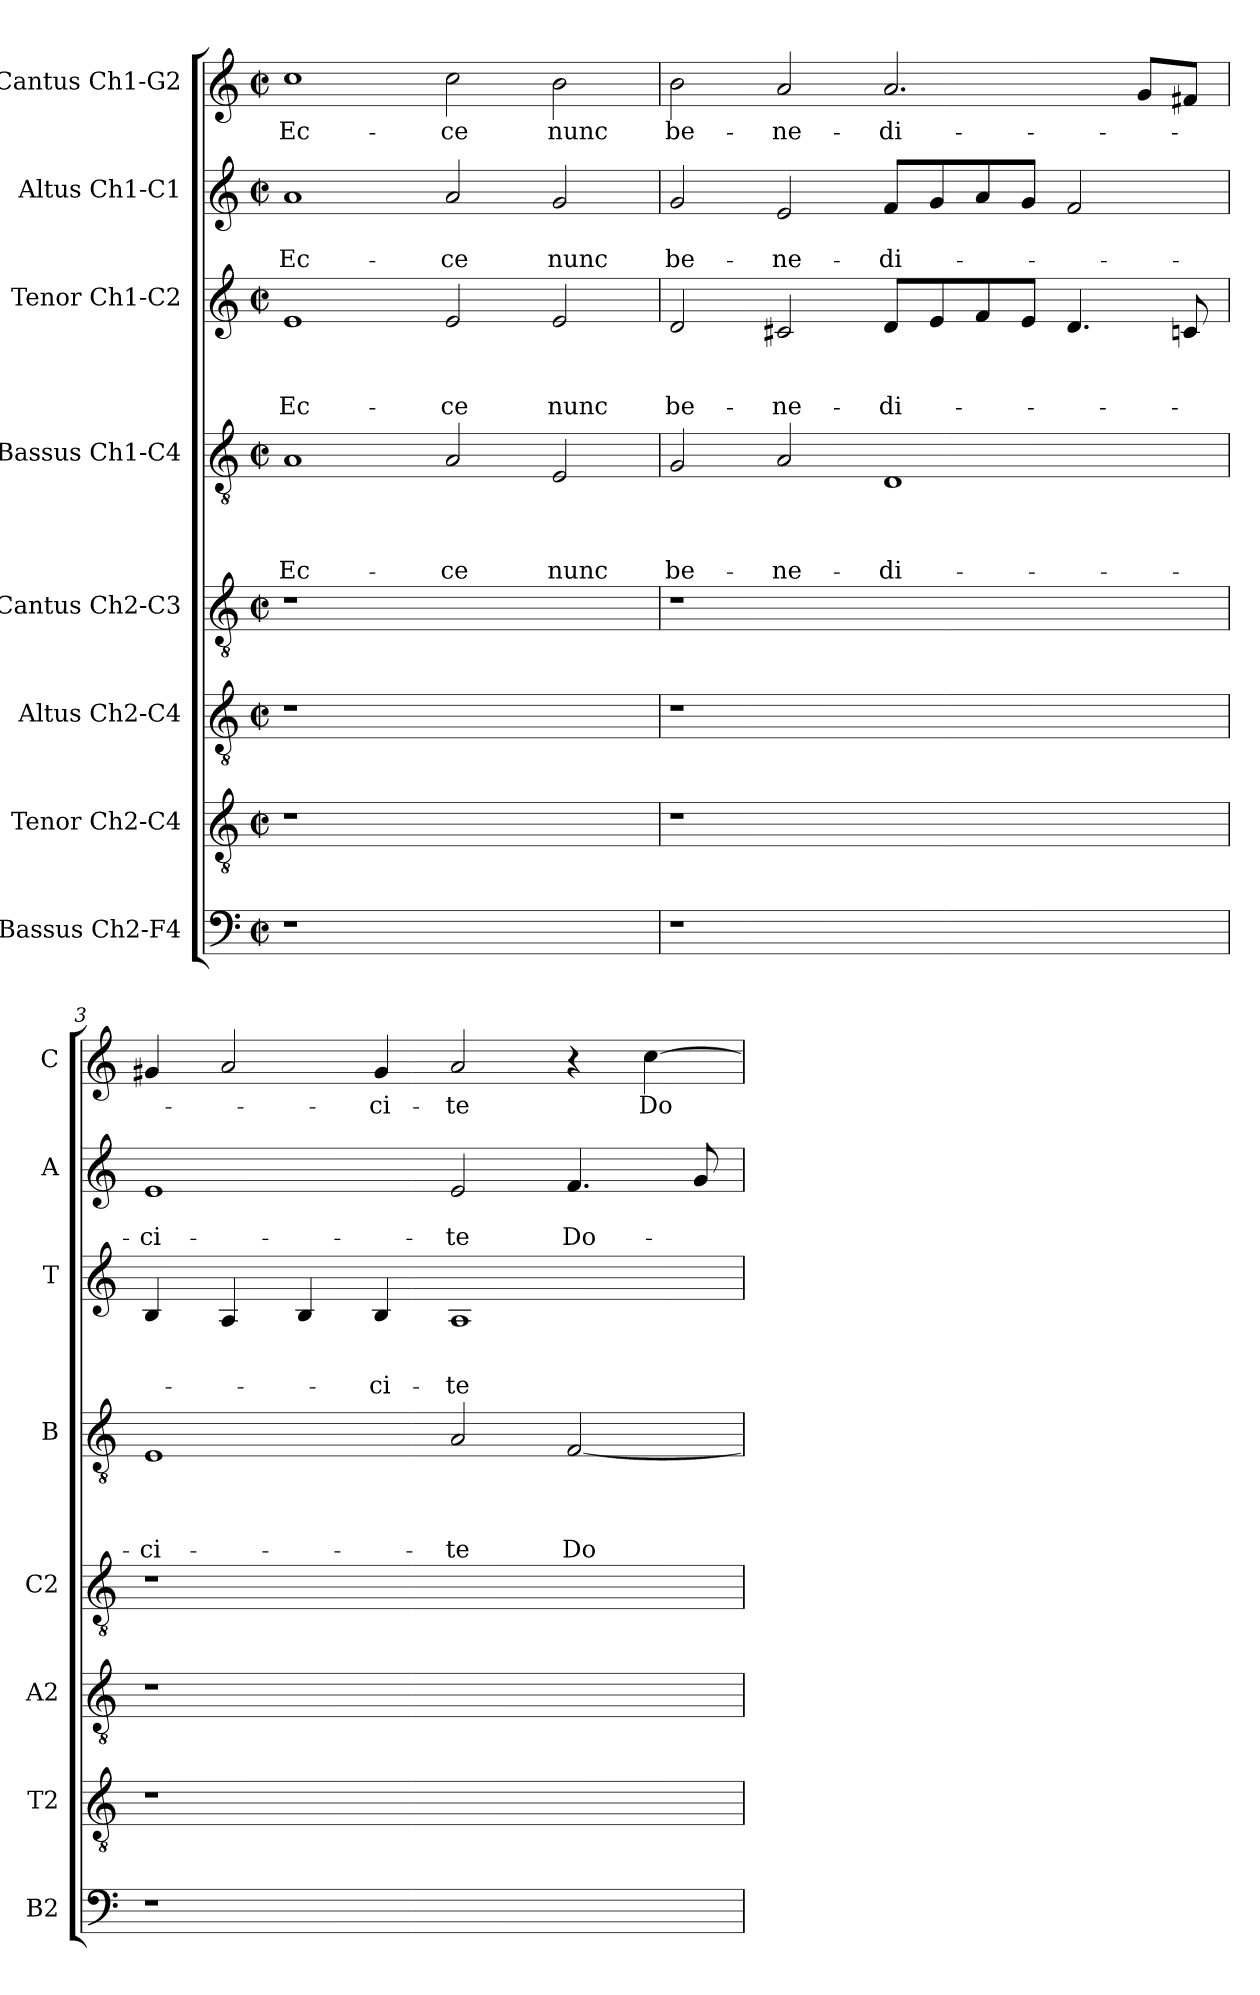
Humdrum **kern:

**kern	**kern	**kern	**kern	**kern	**text	**text	**text	**text	**kern	**text	**text	**text	**kern	**text	**text	**kern	**text
*part8	*part7	*part6	*part5	*part4	*part4	*part4	*part4	*part4	*part3	*part3	*part3	*part3	*part2	*part2	*part2	*part1	*part1
*staff8	*staff7	*staff6	*staff5	*staff4	*staff4	*staff4	*staff4	*staff4	*staff3	*staff3	*staff3	*staff3	*staff2	*staff2	*staff2	*staff1	*staff1
*I"Bassus Ch2-F4	*I"Tenor Ch2-C4	*I"Altus Ch2-C4	*I"Cantus Ch2-C3	*I"Bassus Ch1-C4	*	*	*	*	*I"Tenor Ch1-C2	*	*	*	*I"Altus Ch1-C1	*	*	*I"Cantus Ch1-G2	*
*I'B2	*I'T2	*I'A2	*I'C2	*I'B	*	*	*	*	*I'T	*	*	*	*I'A	*	*	*I'C	*
*clefF4	*clefGv2	*clefGv2	*clefGv2	*clefGv2	*	*	*	*	*clefG2	*	*	*	*clefG2	*	*	*clefG2	*
*k[]	*k[]	*k[]	*k[]	*k[]	*	*	*	*	*k[]	*	*	*	*k[]	*	*	*k[]	*
*C:	*C:	*C:	*C:	*C:	*	*	*	*	*C:	*	*	*	*C:	*	*	*C:	*
*M2/2	*M2/2	*M2/2	*M2/2	*M2/2	*	*	*	*	*M2/2	*	*	*	*M2/2	*	*	*M2/2	*
*met(c|)	*met(c|)	*met(c|)	*met(c|)	*met(c|)	*	*	*	*	*met(c|)	*	*	*	*met(c|)	*	*	*met(c|)	*
=1	=1	=1	=1	=1	=1	=1	=1	=1	=1	=1	=1	=1	=1	=1	=1	=1	=1
!	!	!	!	!	!	!	!	!LO:LY:b	!	!	!	!LO:LY:b	!	!	!LO:LY:b	!	!LO:LY:b
1r	1r	1r	1r	1A	.	.	.	Ec-	1e	.	.	Ec-	1a	.	Ec-	1cc	Ec-
!	!	!	!	!	!	!	!	!LO:LY:b	!	!	!	!LO:LY:b	!	!	!LO:LY:b	!	!LO:LY:b
1ryy	1ryy	1ryy	1ryy	2A/	.	.	.	-ce	2e/	.	.	-ce	2a/	.	-ce	2cc\	-ce
!	!	!	!	!	!	!	!	!LO:LY:b	!	!	!	!LO:LY:b	!	!	!LO:LY:b	!	!LO:LY:b
.	.	.	.	2E/	.	.	.	nunc	2e/	.	.	nunc	2g/	.	nunc	2b\	nunc
=2	=2	=2	=2	=2	=2	=2	=2	=2	=2	=2	=2	=2	=2	=2	=2	=2	=2
!	!	!	!	!	!	!	!	!LO:LY:b	!	!	!	!LO:LY:b	!	!	!LO:LY:b	!	!LO:LY:b
1r	1r	1r	1r	2G/	.	.	.	be-	2d/	.	.	be-	2g/	.	be-	2b\	be-
!	!	!	!	!	!	!	!	!LO:LY:b	!	!	!	!LO:LY:b	!	!	!LO:LY:b	!	!LO:LY:b
.	.	.	.	2A/	.	.	.	-ne-	2c#X/	.	.	-ne-	2e/	.	-ne-	2a/	-ne-
!	!	!	!	!	!	!	!	!LO:LY:b	!	!	!	!LO:LY:b	!	!	!LO:LY:b	!	!LO:LY:b
1ryy	1ryy	1ryy	1ryy	1D	.	.	.	-di-	8d/L	.	.	-di-	8f/L	.	-di-	2.a/	-di-
.	.	.	.	.	.	.	.	.	8e/	.	.	.	8g/	.	.	.	.
.	.	.	.	.	.	.	.	.	8f/	.	.	.	8a/	.	.	.	.
.	.	.	.	.	.	.	.	.	8e/J	.	.	.	8g/J	.	.	.	.
.	.	.	.	.	.	.	.	.	4.d/	.	.	.	2f/	.	.	.	.
.	.	.	.	.	.	.	.	.	.	.	.	.	.	.	.	8g/L	.
.	.	.	.	.	.	.	.	.	8cn/	.	.	.	.	.	.	8f#X/J	.
=3	=3	=3	=3	=3	=3	=3	=3	=3	=3	=3	=3	=3	=3	=3	=3	=3	=3
!	!	!	!	!	!	!	!	!LO:LY:b	!	!	!	!	!	!	!LO:LY:b	!	!
1r	1r	1r	1r	1E	.	.	.	-ci-	4B/	.	.	.	1e	.	-ci-	4g#X/	.
.	.	.	.	.	.	.	.	.	4A/	.	.	.	.	.	.	2a/	.
.	.	.	.	.	.	.	.	.	4B/	.	.	.	.	.	.	.	.
!	!	!	!	!	!	!	!	!	!	!	!	!LO:LY:b	!	!	!	!	!LO:LY:b
.	.	.	.	.	.	.	.	.	4B/	.	.	-ci-	.	.	.	4g#/	-ci-
!	!	!	!	!	!	!	!	!LO:LY:b	!	!	!	!LO:LY:b	!	!	!LO:LY:b	!	!LO:LY:b
1ryy	1ryy	1ryy	1ryy	2A/	.	.	.	-te	1A	.	.	-te	2e/	.	-te	2a/	-te
!	!	!	!	!	!	!	!	!LO:LY:b	!	!	!	!	!	!	!LO:LY:b	!	!
.	.	.	.	[2F/	.	.	.	Do-	.	.	.	.	4.f/	.	Do-	4r	.
!	!	!	!	!	!	!	!	!	!	!	!	!	!	!	!	!	!LO:LY:b
.	.	.	.	.	.	.	.	.	.	.	.	.	.	.	.	[4cc\	Do-
.	.	.	.	.	.	.	.	.	.	.	.	.	8g/	.	.	.	.
=	=	=	=	=	=	=	=	=	=	=	=	=	=	=	=	=	=
*-	*-	*-	*-	*-	*-	*-	*-	*-	*-	*-	*-	*-	*-	*-	*-	*-	*-
